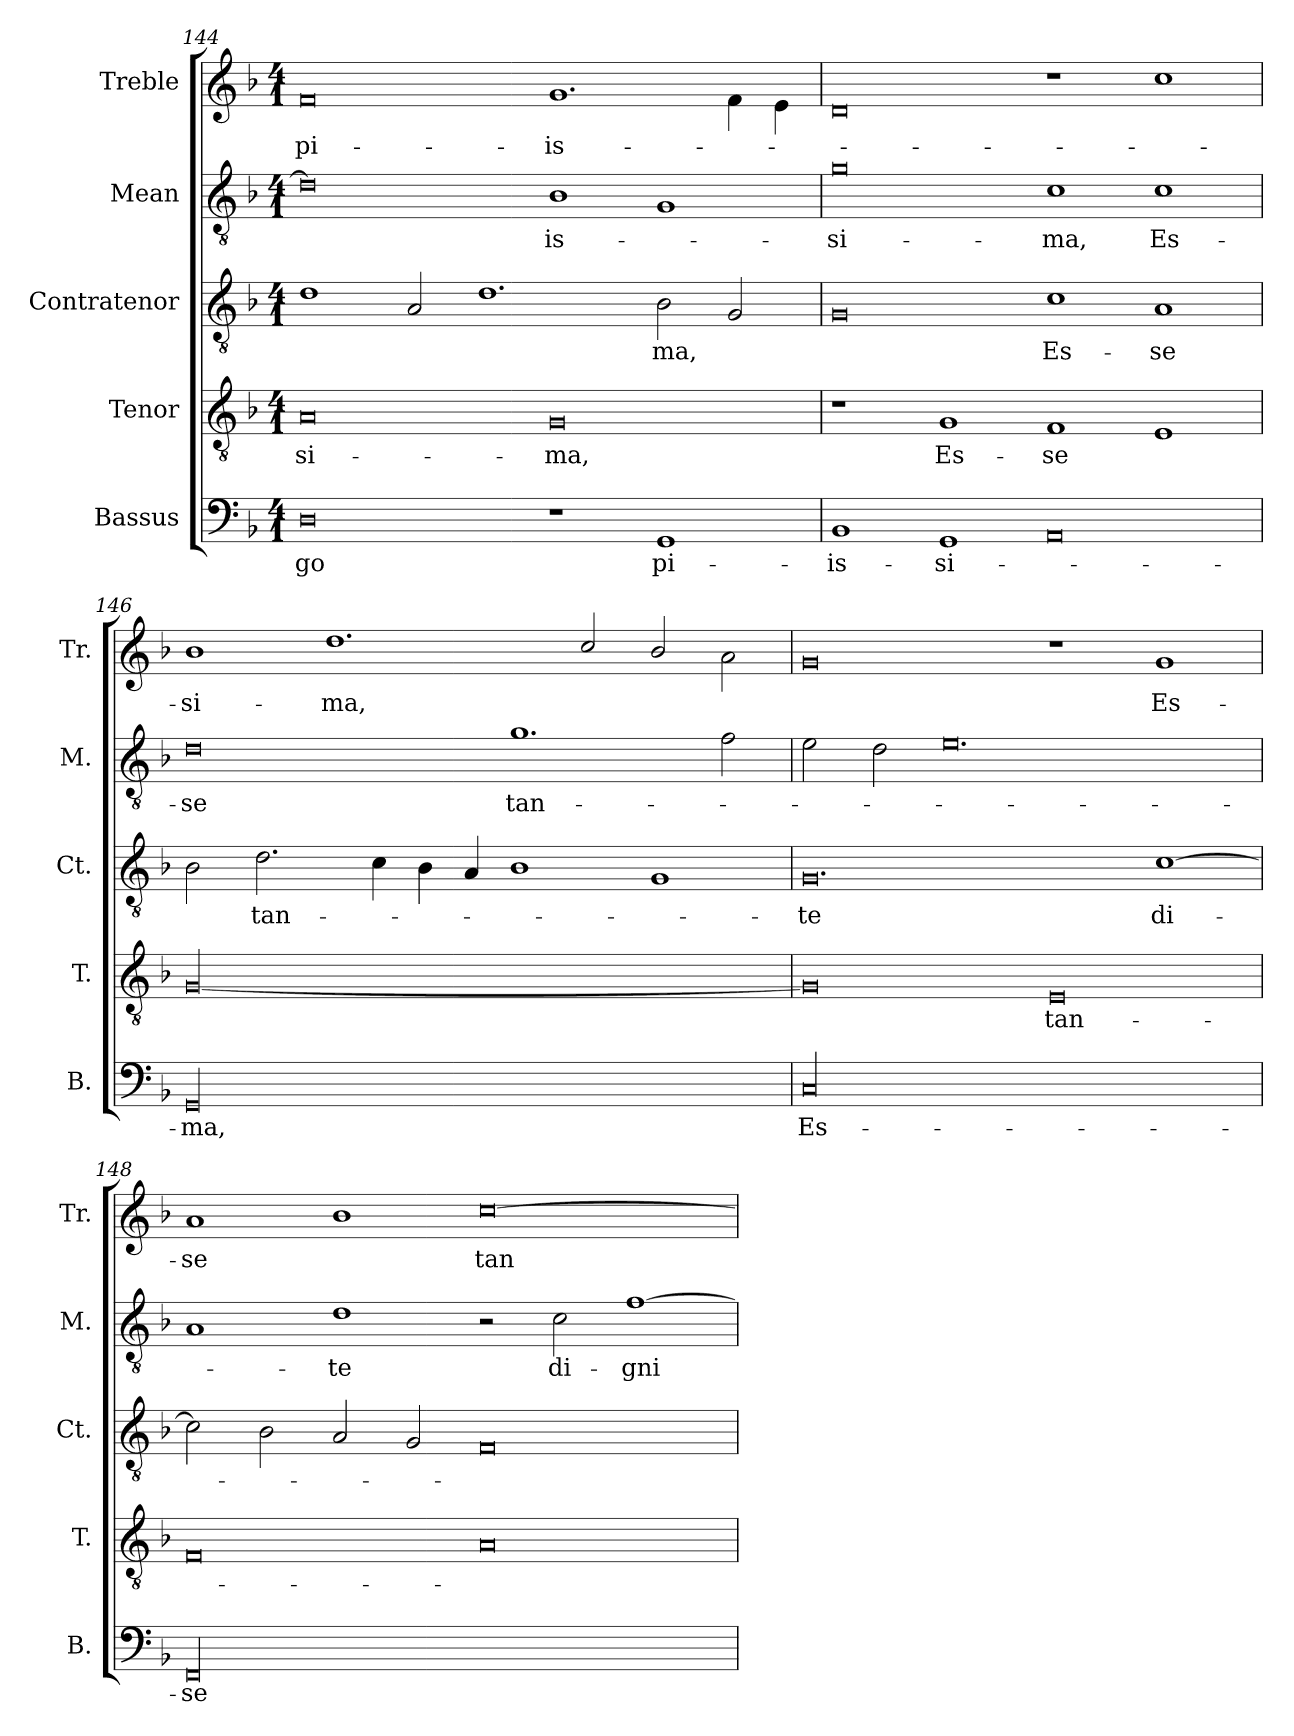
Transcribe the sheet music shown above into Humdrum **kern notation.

**kern	**text	**kern	**text	**kern	**text	**kern	**text	**kern	**text
*part5	*part5	*part4	*part4	*part3	*part3	*part2	*part2	*part1	*part1
*staff5	*staff5	*staff4	*staff4	*staff3	*staff3	*staff2	*staff2	*staff1	*staff1
*I"Bassus	*	*I"Tenor	*	*I"Contratenor	*	*I"Mean	*	*I"Treble	*
*I'B.	*	*I'T.	*	*I'Ct.	*	*I'M.	*	*I'Tr.	*
!!LO:LB:g=z
*clefF4	*	*clefGv2	*	*clefGv2	*	*clefGv2	*	*clefG2	*
*	*	*ITrd7c12	*	*ITrd7c12	*	*ITrd7c12	*	*	*
*k[b-]	*	*k[b-]	*	*k[b-]	*	*k[b-]	*	*k[b-]	*
*F:	*	*F:	*	*F:	*	*F:	*	*F:	*
*M4/1	*	*M4/1	*	*M4/1	*	*M4/1	*	*M4/1	*
=144	=144	=144	=144	=144	=144	=144	=144	=144	=144
!	!LO:LY:b:color=#000000	!	!	!	!	!	!	!	!
!	!	!	!LO:LY:b:color=#000000	!	!	!	!	!	!
!	!	!	!	!	!	!	!	!	!LO:LY:b:color=#000000
0Di	-go	0AAi	-si-	1Di	.	0Di]	.	0fi	pi-
.	.	.	.	2AAi/	.	.	.	.	.
.	.	.	.	1.Di	.	.	.	.	.
!	!	!	!LO:LY:b:color=#000000	!	!	!	!	!	!
!	!	!	!	!	!	!	!LO:LY:b:color=#000000	!	!
!	!	!	!	!	!	!	!	!	!LO:LY:b:color=#000000
1r	.	0GGi	-ma,	.	.	1BB-i	-is-	1.gi	-is-
!	!LO:LY:b:color=#000000	!	!	!	!	!	!	!	!
!	!	!	!	!	!LO:LY:b:color=#000000	!	!	!	!
1GGi	pi-	.	.	2BB-i\	-ma,	1GGi	.	.	.
.	.	.	.	2GGi/	.	.	.	4fi\	.
.	.	.	.	.	.	.	.	4ei\	.
=145`	=145`	=145`	=145`	=145`	=145`	=145`	=145`	=145`	=145`
!	!LO:LY:b:color=#000000	!	!	!	!	!	!	!	!
!	!	!	!	!	!	!	!LO:LY:b:color=#000000	!	!
1BB-i	-is-	1r	.	0GGi	.	0Gi	-si-	0di	.
!	!LO:LY:b:color=#000000	!	!	!	!	!	!	!	!
!	!	!	!LO:LY:b:color=#000000	!	!	!	!	!	!
1GGi	-si-	1GGi	Es-	.	.	.	.	.	.
!	!	!	!LO:LY:b:color=#000000	!	!	!	!	!	!
!	!	!	!	!	!LO:LY:b:color=#000000	!	!	!	!
!	!	!	!	!	!	!	!LO:LY:b:color=#000000	!	!
0AAi	.	1FFi	-se	1Ci	Es-	1Ci	-ma,	1r	.
!	!	!	!	!	!LO:LY:b:color=#000000	!	!	!	!
!	!	!	!	!	!	!	!LO:LY:b:color=#000000	!	!
.	.	1EEi	.	1AAi	-se	1Ci	Es-	1cci	.
=146`	=146`	=146`	=146`	=146`	=146`	=146`	=146`	=146`	=146`
!	!LO:LY:b:color=#000000	!	!	!	!	!	!	!	!
!	!	!	!	!	!	!	!LO:LY:b:color=#000000	!	!
!	!	!	!	!	!	!	!	!	!LO:LY:b:color=#000000
00GGi	-ma,	[<00GGi	.	2BB-i\	.	0Di	-se	1b-i	-si-
!	!	!	!	!	!LO:LY:b:color=#000000	!	!	!	!
.	.	.	.	2.Di\	tan-	.	.	.	.
!	!	!	!	!	!	!	!	!	!LO:LY:b:color=#000000
.	.	.	.	.	.	.	.	1.ddi	-ma,
.	.	.	.	4Ci\	.	.	.	.	.
.	.	.	.	4BB-i\	.	.	.	.	.
.	.	.	.	4AAi/	.	.	.	.	.
!	!	!	!	!	!	!	!LO:LY:b:color=#000000	!	!
.	.	.	.	1BB-i	.	1.Gi	tan-	.	.
.	.	.	.	.	.	.	.	2cci/	.
.	.	.	.	1GGi	.	.	.	2b-i/	.
.	.	.	.	.	.	2Fi\	.	2ai\	.
!!LO:PB:g=z
=147`	=147`	=147`	=147`	=147`	=147`	=147`	=147`	=147`	=147`
!	!LO:LY:b:color=#000000	!	!	!	!	!	!	!	!
!	!	!	!	!	!LO:LY:b:color=#000000	!	!	!	!
00Ci	Es-	0GGi]	.	0.GGi	-te	2Ei\	.	0gi	.
.	.	.	.	.	.	2Di\	.	.	.
.	.	.	.	.	.	0.Ei	.	.	.
!	!	!	!LO:LY:b:color=#000000	!	!	!	!	!	!
.	.	0EEi	tan-	.	.	.	.	1r	.
!	!	!	!	!	!LO:LY:b:color=#000000	!	!	!	!
!	!	!	!	!	!	!	!	!	!LO:LY:b:color=#000000
.	.	.	.	[>1Ci	di-	.	.	1gi	Es-
=148`	=148`	=148`	=148`	=148`	=148`	=148`	=148`	=148`	=148`
!	!LO:LY:b:color=#000000	!	!	!	!	!	!	!	!
!	!	!	!	!	!	!	!	!	!LO:LY:b:color=#000000
00FFi	-se	0FFi	.	2Ci\]	.	1AAi	.	1ai	-se
.	.	.	.	2BB-i\	.	.	.	.	.
!	!	!	!	!	!	!	!LO:LY:b:color=#000000	!	!
.	.	.	.	2AAi/	.	1Di	-te	1b-i	.
.	.	.	.	2GGi/	.	.	.	.	.
!	!	!	!	!	!	!	!	!	!LO:LY:b:color=#000000
.	.	0AAi	.	0FFi	.	2r	.	[<0cci	tan-
!	!	!	!	!	!	!	!LO:LY:b:color=#000000	!	!
.	.	.	.	.	.	2Ci\	di-	.	.
!	!	!	!	!	!	!	!LO:LY:b:color=#000000	!	!
.	.	.	.	.	.	[>1Fi	-gni-	.	.
=`	=`	=`	=`	=`	=`	=`	=`	=`	=`
*-	*-	*-	*-	*-	*-	*-	*-	*-	*-
